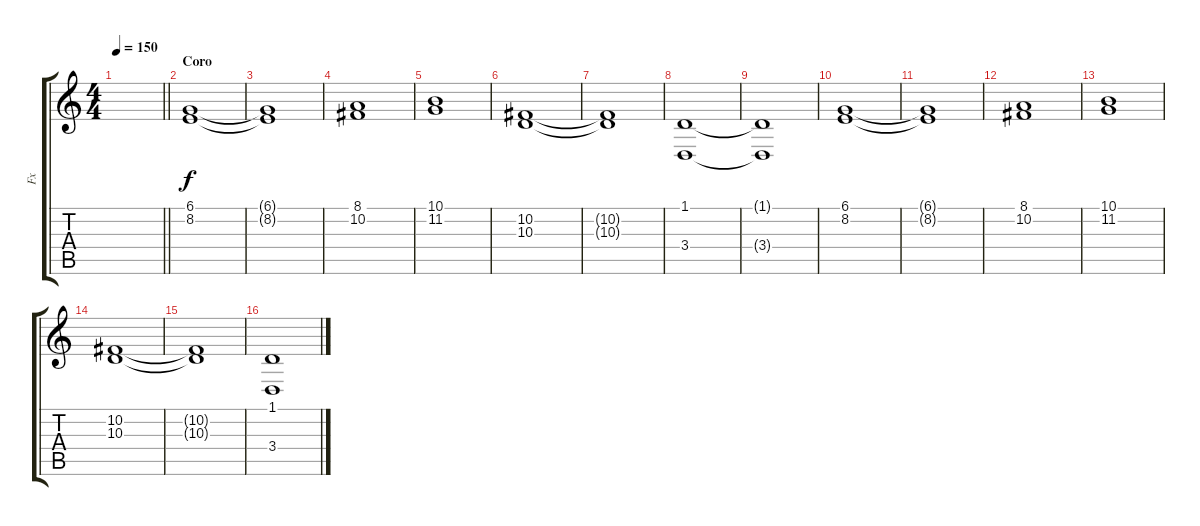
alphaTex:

\track ("Fx " "Fx ") {instrument pad7halo}
\staff {score tabs}
\tuning (Db4 Ab3 E3 B2 Gb2 B1) {hide}
\ts (4 4)
\tempo 150
\clef g2
\barLineRight lightlight
\ks c
|
\section ("" "Coro")
(6.1 8.2).1 |
(6.1{t} 8.2{t}).1 |
(8.1 10.2).1 |
(10.1 11.2).1 |
(10.2 10.3).1 |
(10.2{t} 10.3{t}).1 |
(1.1 3.4).1 |
(1.1{t} 3.4{t}).1 |
(6.1 8.2).1 |
(6.1{t} 8.2{t}).1 |
(8.1 10.2).1 |
(10.1 11.2).1 |
(10.2 10.3).1 |
(10.2{t} 10.3{t}).1 |
(1.1 3.4).1
